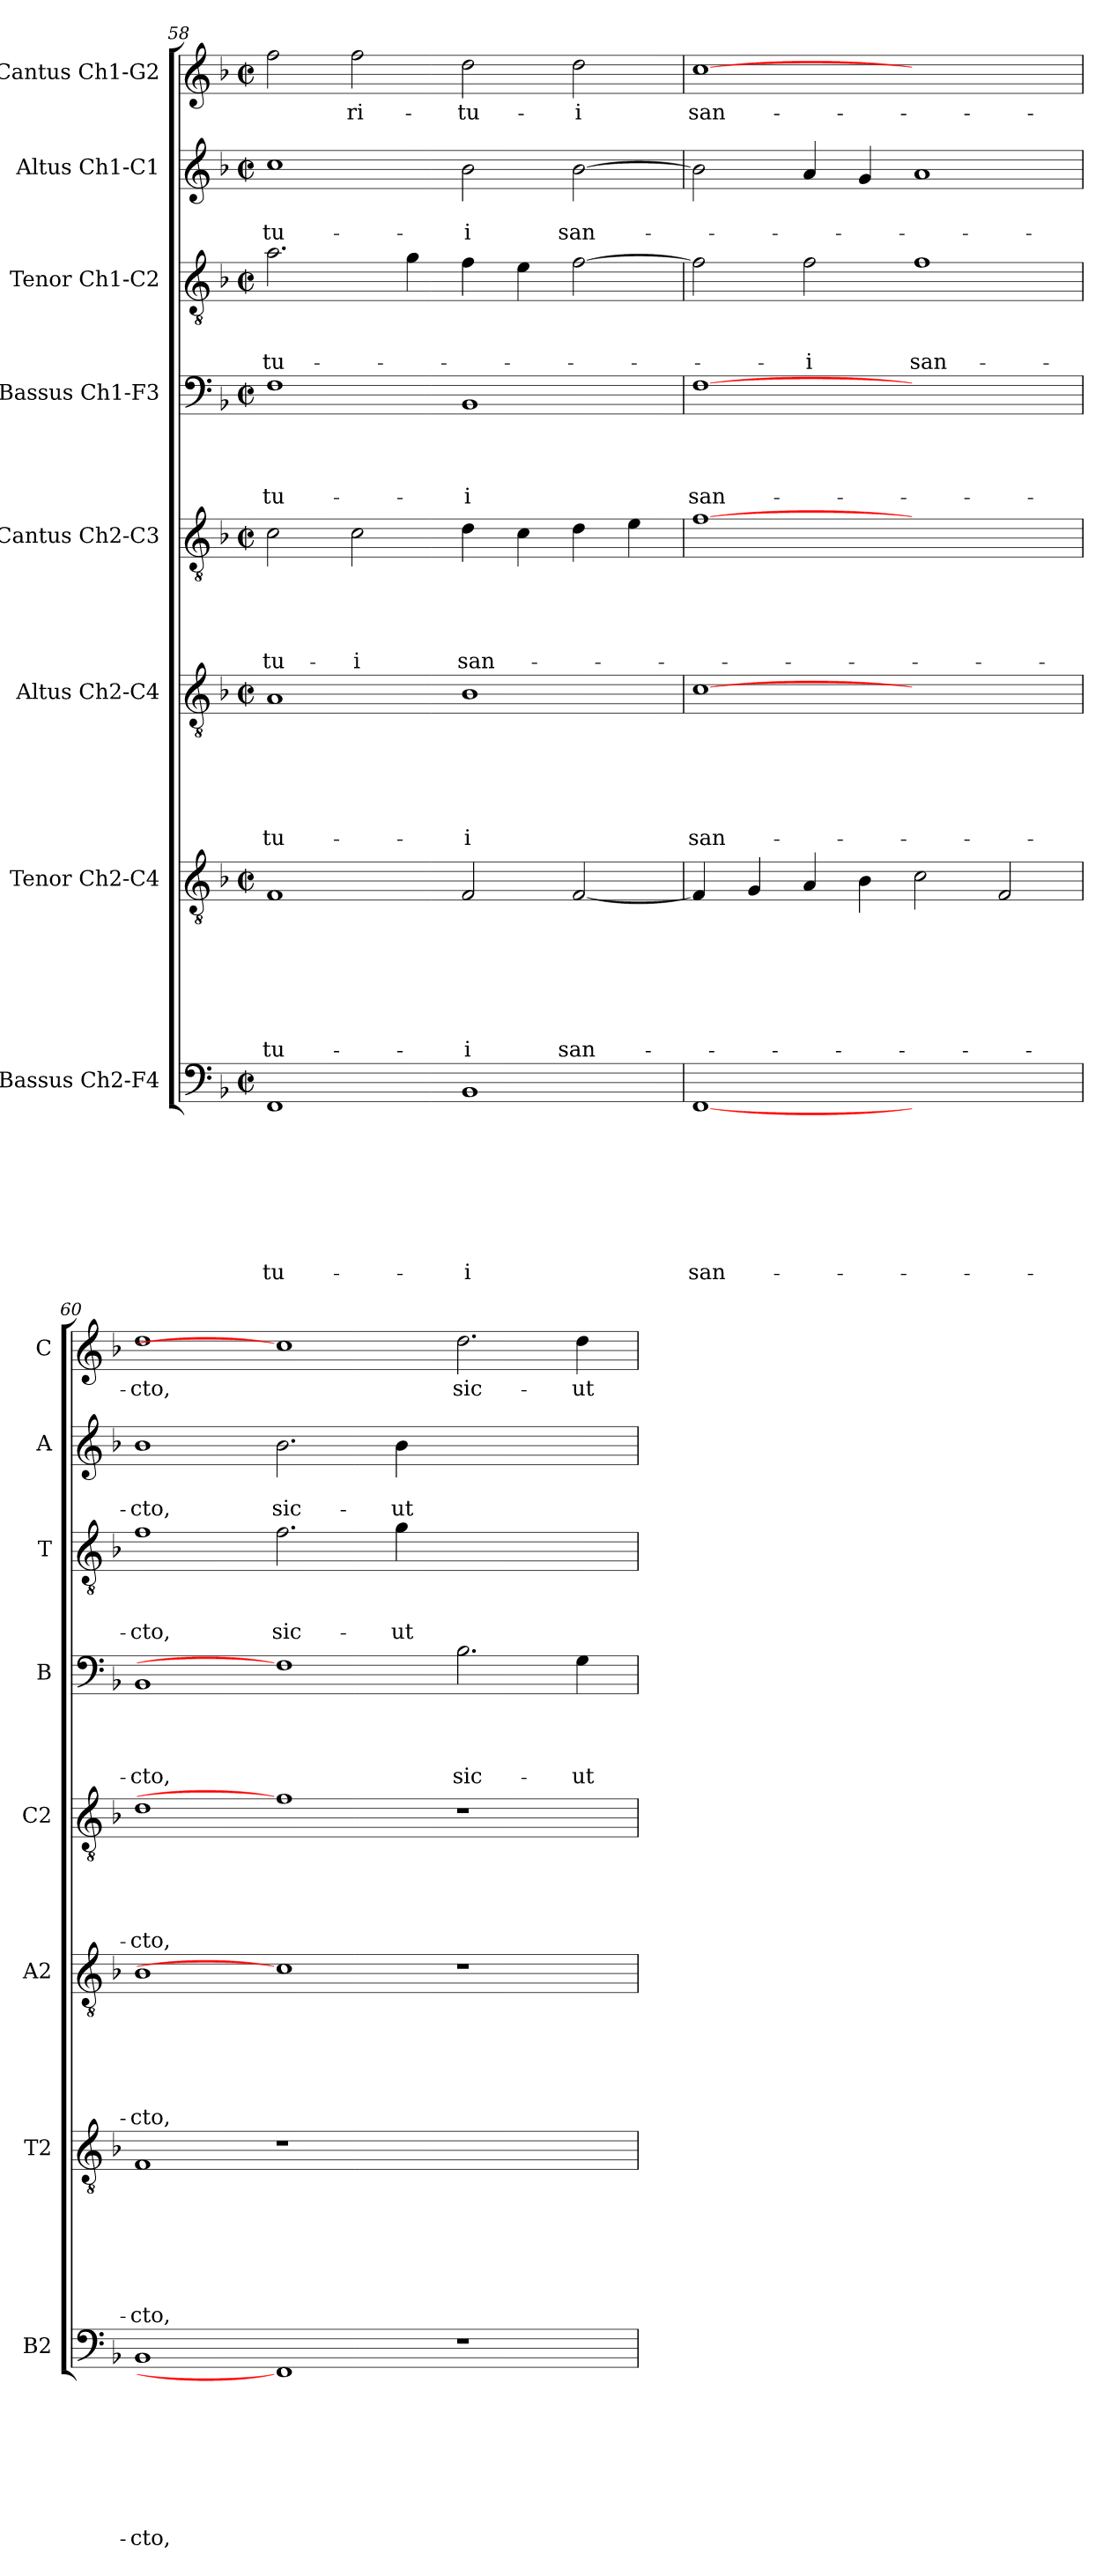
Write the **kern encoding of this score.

**kern	**text	**text	**text	**text	**text	**text	**text	**text	**kern	**text	**text	**text	**text	**text	**text	**text	**kern	**text	**text	**text	**text	**text	**text	**kern	**text	**text	**text	**text	**text	**kern	**text	**text	**text	**text	**kern	**text	**text	**text	**kern	**text	**text	**kern	**text
*part8	*part8	*part8	*part8	*part8	*part8	*part8	*part8	*part8	*part7	*part7	*part7	*part7	*part7	*part7	*part7	*part7	*part6	*part6	*part6	*part6	*part6	*part6	*part6	*part5	*part5	*part5	*part5	*part5	*part5	*part4	*part4	*part4	*part4	*part4	*part3	*part3	*part3	*part3	*part2	*part2	*part2	*part1	*part1
*staff8	*staff8	*staff8	*staff8	*staff8	*staff8	*staff8	*staff8	*staff8	*staff7	*staff7	*staff7	*staff7	*staff7	*staff7	*staff7	*staff7	*staff6	*staff6	*staff6	*staff6	*staff6	*staff6	*staff6	*staff5	*staff5	*staff5	*staff5	*staff5	*staff5	*staff4	*staff4	*staff4	*staff4	*staff4	*staff3	*staff3	*staff3	*staff3	*staff2	*staff2	*staff2	*staff1	*staff1
*I"Bassus Ch2-F4	*	*	*	*	*	*	*	*	*I"Tenor Ch2-C4	*	*	*	*	*	*	*	*I"Altus Ch2-C4	*	*	*	*	*	*	*I"Cantus Ch2-C3	*	*	*	*	*	*I"Bassus Ch1-F3	*	*	*	*	*I"Tenor Ch1-C2	*	*	*	*I"Altus Ch1-C1	*	*	*I"Cantus Ch1-G2	*
*I'B2	*	*	*	*	*	*	*	*	*I'T2	*	*	*	*	*	*	*	*I'A2	*	*	*	*	*	*	*I'C2	*	*	*	*	*	*I'B	*	*	*	*	*I'T	*	*	*	*I'A	*	*	*I'C	*
*clefF4	*	*	*	*	*	*	*	*	*clefGv2	*	*	*	*	*	*	*	*clefGv2	*	*	*	*	*	*	*clefGv2	*	*	*	*	*	*clefF4	*	*	*	*	*clefGv2	*	*	*	*clefG2	*	*	*clefG2	*
*k[b-]	*	*	*	*	*	*	*	*	*k[b-]	*	*	*	*	*	*	*	*k[b-]	*	*	*	*	*	*	*k[b-]	*	*	*	*	*	*k[b-]	*	*	*	*	*k[b-]	*	*	*	*k[b-]	*	*	*k[b-]	*
*F:	*	*	*	*	*	*	*	*	*F:	*	*	*	*	*	*	*	*F:	*	*	*	*	*	*	*F:	*	*	*	*	*	*F:	*	*	*	*	*F:	*	*	*	*F:	*	*	*F:	*
*M2/2	*	*	*	*	*	*	*	*	*M2/2	*	*	*	*	*	*	*	*M2/2	*	*	*	*	*	*	*M2/2	*	*	*	*	*	*M2/2	*	*	*	*	*M2/2	*	*	*	*M2/2	*	*	*M2/2	*
*met(c|)	*	*	*	*	*	*	*	*	*met(c|)	*	*	*	*	*	*	*	*met(c|)	*	*	*	*	*	*	*met(c|)	*	*	*	*	*	*met(c|)	*	*	*	*	*met(c|)	*	*	*	*met(c|)	*	*	*met(c|)	*
=58	=58	=58	=58	=58	=58	=58	=58	=58	=58	=58	=58	=58	=58	=58	=58	=58	=58	=58	=58	=58	=58	=58	=58	=58	=58	=58	=58	=58	=58	=58	=58	=58	=58	=58	=58	=58	=58	=58	=58	=58	=58	=58	=58
!	!	!	!	!	!	!	!	!LO:LY:b	!	!	!	!	!	!	!	!LO:LY:b	!	!	!	!	!	!	!LO:LY:b	!	!	!	!	!	!LO:LY:b	!	!	!	!	!LO:LY:b	!	!	!	!LO:LY:b	!	!	!LO:LY:b	!	!
1FF	.	.	.	.	.	.	.	-tu-	1F	.	.	.	.	.	.	-tu-	1A	.	.	.	.	.	-tu-	2c\	.	.	.	.	-tu-	1F	.	.	.	-tu-	2.a\	.	.	-tu-	1cc	.	-tu-	2ff\	.
!	!	!	!	!	!	!	!	!	!	!	!	!	!	!	!	!	!	!	!	!	!	!	!	!	!	!	!	!	!LO:LY:b	!	!	!	!	!	!	!	!	!	!	!	!	!	!LO:LY:b
.	.	.	.	.	.	.	.	.	.	.	.	.	.	.	.	.	.	.	.	.	.	.	.	2c\	.	.	.	.	-i	.	.	.	.	.	.	.	.	.	.	.	.	2ff\	-ri-
.	.	.	.	.	.	.	.	.	.	.	.	.	.	.	.	.	.	.	.	.	.	.	.	.	.	.	.	.	.	.	.	.	.	.	4g\	.	.	.	.	.	.	.	.
!	!	!	!	!	!	!	!	!LO:LY:b	!	!	!	!	!	!	!	!LO:LY:b	!	!	!	!	!	!	!LO:LY:b	!	!	!	!	!	!LO:LY:b	!	!	!	!	!LO:LY:b	!	!	!	!	!	!	!LO:LY:b	!	!LO:LY:b
1BB-	.	.	.	.	.	.	.	-i	2F/	.	.	.	.	.	.	-i	1B-	.	.	.	.	.	-i	4d\	.	.	.	.	san-	1BB-	.	.	.	-i	4f\	.	.	.	2b-\	.	-i	2dd\	-tu-
.	.	.	.	.	.	.	.	.	.	.	.	.	.	.	.	.	.	.	.	.	.	.	.	4c\	.	.	.	.	.	.	.	.	.	.	4e\	.	.	.	.	.	.	.	.
!	!	!	!	!	!	!	!	!	!	!	!	!	!	!	!	!LO:LY:b	!	!	!	!	!	!	!	!	!	!	!	!	!	!	!	!	!	!	!	!	!	!	!	!	!LO:LY:b	!	!LO:LY:b
.	.	.	.	.	.	.	.	.	[2F/	.	.	.	.	.	.	san-	.	.	.	.	.	.	.	4d\	.	.	.	.	.	.	.	.	.	.	[2f\	.	.	.	[2b-\	.	san-	2dd\	-i
.	.	.	.	.	.	.	.	.	.	.	.	.	.	.	.	.	.	.	.	.	.	.	.	4e\	.	.	.	.	.	.	.	.	.	.	.	.	.	.	.	.	.	.	.
=59	=59	=59	=59	=59	=59	=59	=59	=59	=59	=59	=59	=59	=59	=59	=59	=59	=59	=59	=59	=59	=59	=59	=59	=59	=59	=59	=59	=59	=59	=59	=59	=59	=59	=59	=59	=59	=59	=59	=59	=59	=59	=59	=59
!	!	!	!	!	!	!	!	!LO:LY:b	!	!	!	!	!	!	!	!	!	!	!	!	!	!	!LO:LY:b	!	!	!	!	!	!	!	!	!	!	!LO:LY:b	!	!	!	!	!	!	!	!	!LO:LY:b
[1FF	.	.	.	.	.	.	.	san-	4F/]	.	.	.	.	.	.	.	[1c	.	.	.	.	.	san-	[1f	.	.	.	.	.	[1F	.	.	.	san-	2f\]	.	.	.	2b-\]	.	.	[1cc	san-
.	.	.	.	.	.	.	.	.	4G/	.	.	.	.	.	.	.	.	.	.	.	.	.	.	.	.	.	.	.	.	.	.	.	.	.	.	.	.	.	.	.	.	.	.
!	!	!	!	!	!	!	!	!	!	!	!	!	!	!	!	!	!	!	!	!	!	!	!	!	!	!	!	!	!	!	!	!	!	!	!	!	!	!LO:LY:b	!	!	!	!	!
.	.	.	.	.	.	.	.	.	4A/	.	.	.	.	.	.	.	.	.	.	.	.	.	.	.	.	.	.	.	.	.	.	.	.	.	2f\	.	.	-i	4a/	.	.	.	.
.	.	.	.	.	.	.	.	.	4B-\	.	.	.	.	.	.	.	.	.	.	.	.	.	.	.	.	.	.	.	.	.	.	.	.	.	.	.	.	.	4g/	.	.	.	.
!	!	!	!	!	!	!	!	!	!	!	!	!	!	!	!	!	!	!	!	!	!	!	!	!	!	!	!	!	!	!	!	!	!	!	!	!	!	!LO:LY:b	!	!	!	!	!
1ryy	.	.	.	.	.	.	.	.	2c\	.	.	.	.	.	.	.	1ryy	.	.	.	.	.	.	1ryy	.	.	.	.	.	1ryy	.	.	.	.	1f	.	.	san-	1a	.	.	1ryy	.
.	.	.	.	.	.	.	.	.	2F/	.	.	.	.	.	.	.	.	.	.	.	.	.	.	.	.	.	.	.	.	.	.	.	.	.	.	.	.	.	.	.	.	.	.
=60	=60	=60	=60	=60	=60	=60	=60	=60	=60	=60	=60	=60	=60	=60	=60	=60	=60	=60	=60	=60	=60	=60	=60	=60	=60	=60	=60	=60	=60	=60	=60	=60	=60	=60	=60	=60	=60	=60	=60	=60	=60	=60	=60
!	!	!	!	!	!	!	!	!LO:LY:b	!	!	!	!	!	!	!	!LO:LY:b	!	!	!	!	!	!	!LO:LY:b	!	!	!	!	!	!LO:LY:b	!	!	!	!	!LO:LY:b	!	!	!	!LO:LY:b	!	!	!LO:LY:b	!	!LO:LY:b
1BB-	.	.	.	.	.	.	.	-cto,	1F	.	.	.	.	.	.	-cto,	1B-	.	.	.	.	.	-cto,	1d	.	.	.	.	-cto,	1BB-	.	.	.	-cto,	1f	.	.	-cto,	1b-	.	-cto,	1dd	-cto,
!	!	!	!	!	!	!	!	!	!	!	!	!	!	!	!	!	!	!	!	!	!	!	!	!	!	!	!	!	!	!	!	!	!	!	!	!	!	!LO:LY:b	!	!	!LO:LY:b	!	!
1FF]	.	.	.	.	.	.	.	.	1r	.	.	.	.	.	.	.	1c]	.	.	.	.	.	.	1f]	.	.	.	.	.	1F]	.	.	.	.	2.f\	.	.	sic-	2.b-\	.	sic-	1cc]	.
!	!	!	!	!	!	!	!	!	!	!	!	!	!	!	!	!	!	!	!	!	!	!	!	!	!	!	!	!	!	!	!	!	!	!	!	!	!	!LO:LY:b	!	!	!LO:LY:b	!	!
.	.	.	.	.	.	.	.	.	.	.	.	.	.	.	.	.	.	.	.	.	.	.	.	.	.	.	.	.	.	.	.	.	.	.	4g\	.	.	-ut	4b-\	.	-ut	.	.
!	!	!	!	!	!	!	!	!	!	!	!	!	!	!	!	!	!	!	!	!	!	!	!	!	!	!	!	!	!	!	!	!	!	!LO:LY:b	!	!	!	!	!	!	!	!	!LO:LY:b
1r	.	.	.	.	.	.	.	.	1ryy	.	.	.	.	.	.	.	1r	.	.	.	.	.	.	1r	.	.	.	.	.	2.B-\	.	.	.	sic-	1ryy	.	.	.	1ryy	.	.	2.dd\	sic-
!	!	!	!	!	!	!	!	!	!	!	!	!	!	!	!	!	!	!	!	!	!	!	!	!	!	!	!	!	!	!	!	!	!	!LO:LY:b	!	!	!	!	!	!	!	!	!LO:LY:b
.	.	.	.	.	.	.	.	.	.	.	.	.	.	.	.	.	.	.	.	.	.	.	.	.	.	.	.	.	.	4G\	.	.	.	-ut	.	.	.	.	.	.	.	4dd\	-ut
=	=	=	=	=	=	=	=	=	=	=	=	=	=	=	=	=	=	=	=	=	=	=	=	=	=	=	=	=	=	=	=	=	=	=	=	=	=	=	=	=	=	=	=
*-	*-	*-	*-	*-	*-	*-	*-	*-	*-	*-	*-	*-	*-	*-	*-	*-	*-	*-	*-	*-	*-	*-	*-	*-	*-	*-	*-	*-	*-	*-	*-	*-	*-	*-	*-	*-	*-	*-	*-	*-	*-	*-	*-
